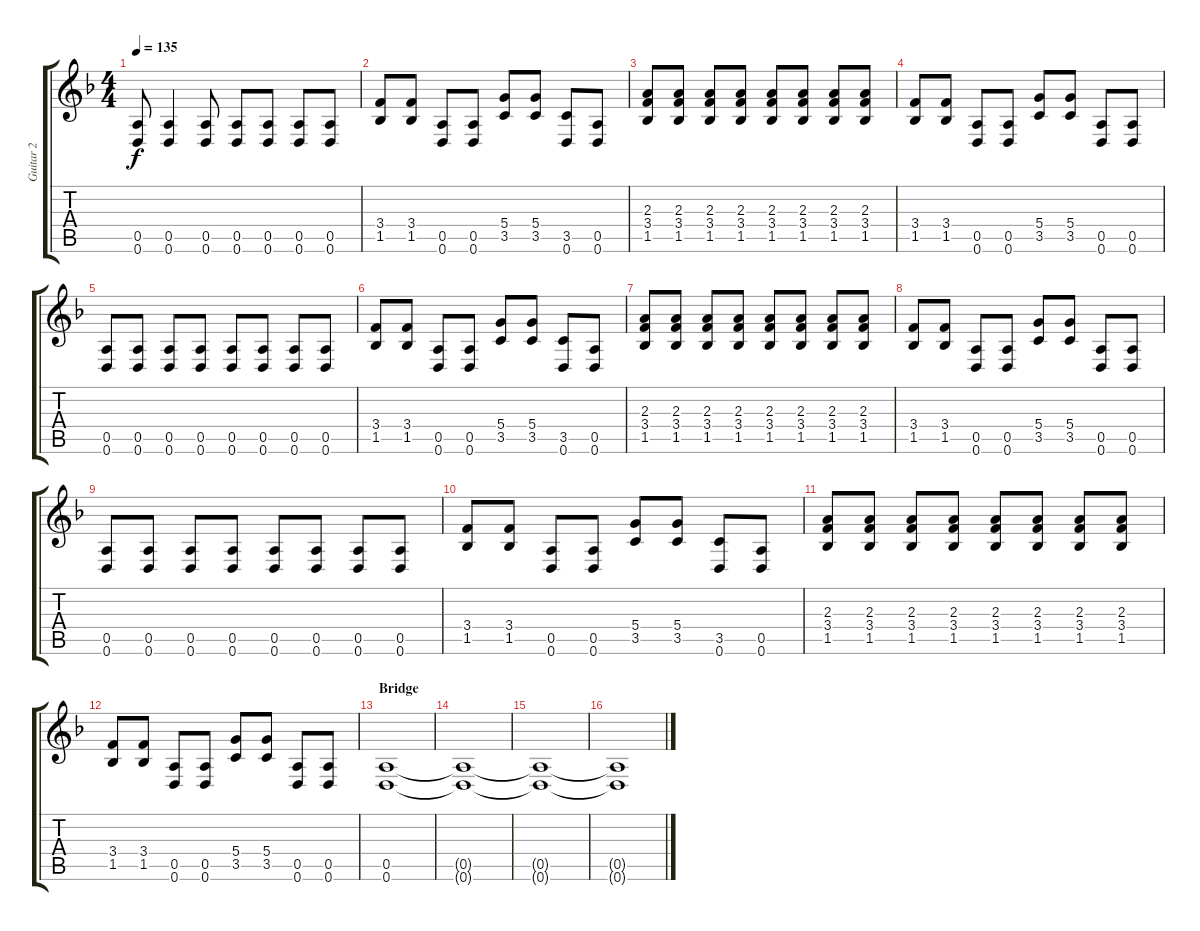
\track ("Guitar 2" "Guitar 2") {instrument distortionguitar}
\staff {score tabs}
\tuning (E4 B3 G3 D3 A2 D2) {hide}
\ts (4 4)
\tempo 135
\clef g2
\ks f
(0.5 0.6).8{dy f} (0.5 0.6).4 (0.5 0.6).8 (0.5 0.6).8 (0.5 0.6).8 (0.5 0.6).8 (0.5 0.6).8 |
(3.4 1.5).8 (3.4 1.5).8 (0.5 0.6).8 (0.5 0.6).8 (5.4 3.5).8 (5.4 3.5).8 (3.5 0.6).8 (0.5 0.6).8 |
(2.3 3.4 1.5).8 (2.3 3.4 1.5).8 (2.3 3.4 1.5).8 (2.3 3.4 1.5).8 (2.3 3.4 1.5).8 (2.3 3.4 1.5).8 (2.3 3.4 1.5).8 (2.3 3.4 1.5).8 |
(3.4 1.5).8 (3.4 1.5).8 (0.5 0.6).8 (0.5 0.6).8 (5.4 3.5).8 (5.4 3.5).8 (0.5 0.6).8 (0.5 0.6).8 |
(0.5 0.6).8 (0.5 0.6).8 (0.5 0.6).8 (0.5 0.6).8 (0.5 0.6).8 (0.5 0.6).8 (0.5 0.6).8 (0.5 0.6).8 |
(3.4 1.5).8 (3.4 1.5).8 (0.5 0.6).8 (0.5 0.6).8 (5.4 3.5).8 (5.4 3.5).8 (3.5 0.6).8 (0.5 0.6).8 |
(2.3 3.4 1.5).8 (2.3 3.4 1.5).8 (2.3 3.4 1.5).8 (2.3 3.4 1.5).8 (2.3 3.4 1.5).8 (2.3 3.4 1.5).8 (2.3 3.4 1.5).8 (2.3 3.4 1.5).8 |
(3.4 1.5).8 (3.4 1.5).8 (0.5 0.6).8 (0.5 0.6).8 (5.4 3.5).8 (5.4 3.5).8 (0.5 0.6).8 (0.5 0.6).8 |
(0.5 0.6).8 (0.5 0.6).8 (0.5 0.6).8 (0.5 0.6).8 (0.5 0.6).8 (0.5 0.6).8 (0.5 0.6).8 (0.5 0.6).8 |
(3.4 1.5).8 (3.4 1.5).8 (0.5 0.6).8 (0.5 0.6).8 (5.4 3.5).8 (5.4 3.5).8 (3.5 0.6).8 (0.5 0.6).8 |
(2.3 3.4 1.5).8 (2.3 3.4 1.5).8 (2.3 3.4 1.5).8 (2.3 3.4 1.5).8 (2.3 3.4 1.5).8 (2.3 3.4 1.5).8 (2.3 3.4 1.5).8 (2.3 3.4 1.5).8 |
(3.4 1.5).8 (3.4 1.5).8 (0.5 0.6).8 (0.5 0.6).8 (5.4 3.5).8 (5.4 3.5).8 (0.5 0.6).8 (0.5 0.6).8 |
\section ("" "Bridge")
(0.5 0.6).1 |
(0.5{t} 0.6{t}).1 |
(0.5{t} 0.6{t}).1 |
(0.5{t} 0.6{t}).1
